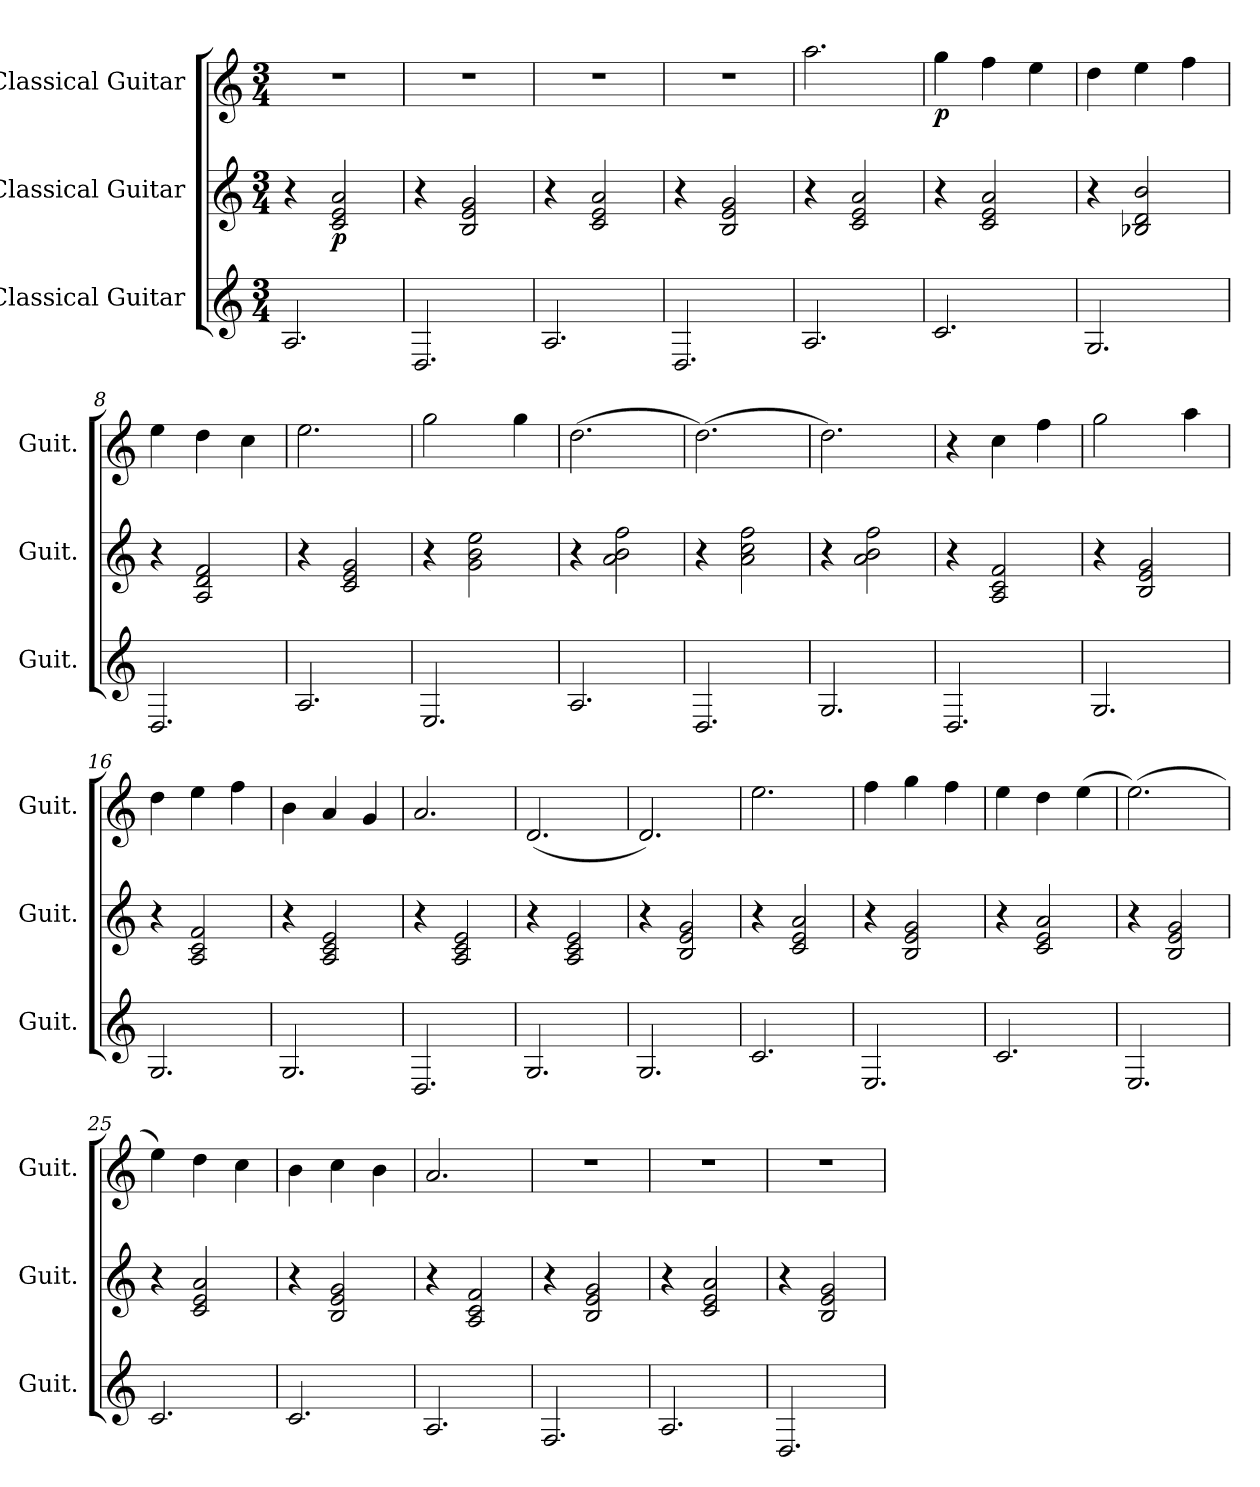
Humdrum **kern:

**kern	**kern	**dynam	**kern	**dynam
*part3	*part2	*part2	*part1	*part1
*staff3	*staff2	*staff2	*staff1	*staff1
*I"Classical Guitar	*I"Classical Guitar	*	*I"Classical Guitar	*
*I'Guit.	*I'Guit.	*	*I'Guit.	*
*clefG2	*clefG2	*	*clefG2	*
*k[]	*k[]	*	*k[]	*
*M3/4	*M3/4	*	*M3/4	*
*MM66	*MM66	*	*MM66	*
=1	=1	=1	=1	=1
2.A/	4r	.	2.r	.
!	!	!LO:DY:b	!	!
.	2c/ 2e/ 2a/	p	.	.
=2	=2	=2	=2	=2
2.D/	4r	.	2.r	.
.	2B/ 2e/ 2g/	.	.	.
=3	=3	=3	=3	=3
2.A/	4r	.	2.r	.
.	2c/ 2e/ 2a/	.	.	.
=4	=4	=4	=4	=4
2.D/	4r	.	2.r	.
.	2B/ 2e/ 2g/	.	.	.
=5	=5	=5	=5	=5
2.A/	4r	.	2.aa\	.
.	2c/ 2e/ 2a/	.	.	.
=6	=6	=6	=6	=6
!	!	!	!	!LO:DY:b
2.c/	4r	.	4gg\	p
.	2c/ 2e/ 2a/	.	4ff\	.
.	.	.	4ee\	.
=7	=7	=7	=7	=7
2.G/	4r	.	4dd\	.
.	2B-X/ 2d/ 2b/	.	4ee\	.
.	.	.	4ff\	.
!!LO:LB:g=z
=8	=8	=8	=8	=8
2.D/	4r	.	4ee\	.
.	2A/ 2d/ 2f/	.	4dd\	.
.	.	.	4cc\	.
=9	=9	=9	=9	=9
2.A/	4r	.	2.ee\	.
.	2c/ 2e/ 2g/	.	.	.
=10	=10	=10	=10	=10
2.E/	4r	.	2gg\	.
.	2g\ 2b\ 2ee\	.	.	.
.	.	.	4gg\	.
=11	=11	=11	=11	=11
2.A/	4r	.	(2.dd\	.
.	2a\ 2b\ 2ff\	.	.	.
=12	=12	=12	=12	=12
2.D/	4r	.	(2.dd\)	.
.	2a\ 2cc\ 2ff\	.	.	.
=13	=13	=13	=13	=13
2.G/	4r	.	2.dd\)	.
.	2a\ 2b\ 2ff\	.	.	.
=14	=14	=14	=14	=14
2.D/	4r	.	4r	.
.	2A/ 2c/ 2f/	.	4cc\	.
.	.	.	4ff\	.
!!LO:LB:g=z
=15	=15	=15	=15	=15
2.G/	4r	.	2gg\	.
.	2B/ 2e/ 2g/	.	.	.
.	.	.	4aa\	.
=16	=16	=16	=16	=16
2.G/	4r	.	4dd\	.
.	2A/ 2c/ 2f/	.	4ee\	.
.	.	.	4ff\	.
=17	=17	=17	=17	=17
2.G/	4r	.	4b\	.
.	2A/ 2c/ 2e/	.	4a/	.
.	.	.	4g/	.
=18	=18	=18	=18	=18
2.D/	4r	.	2.a/	.
.	2A/ 2c/ 2e/	.	.	.
=19	=19	=19	=19	=19
2.G/	4r	.	(2.d/	.
.	2A/ 2c/ 2e/	.	.	.
=20	=20	=20	=20	=20
2.G/	4r	.	2.d/)	.
.	2B/ 2e/ 2g/	.	.	.
=21	=21	=21	=21	=21
2.c/	4r	.	2.ee\	.
.	2c/ 2e/ 2a/	.	.	.
!!LO:PB:g=z
=22	=22	=22	=22	=22
2.E/	4r	.	4ff\	.
.	2B/ 2e/ 2g/	.	4gg\	.
.	.	.	4ff\	.
=23	=23	=23	=23	=23
2.c/	4r	.	4ee\	.
.	2c/ 2e/ 2a/	.	4dd\	.
.	.	.	(4ee\	.
=24	=24	=24	=24	=24
2.E/	4r	.	(2.ee\)	.
.	2B/ 2e/ 2g/	.	.	.
=25	=25	=25	=25	=25
2.c/	4r	.	4ee\)	.
.	2c/ 2e/ 2a/	.	4dd\	.
.	.	.	4cc\	.
=26	=26	=26	=26	=26
2.c/	4r	.	4b\	.
.	2B/ 2e/ 2g/	.	4cc\	.
.	.	.	4b\	.
=27	=27	=27	=27	=27
2.A/	4r	.	2.a/	.
.	2A/ 2c/ 2f/	.	.	.
=28	=28	=28	=28	=28
2.F/	4r	.	2.r	.
.	2B/ 2e/ 2g/	.	.	.
!!LO:LB:g=z
=29	=29	=29	=29	=29
2.A/	4r	.	2.r	.
.	2c/ 2e/ 2a/	.	.	.
=30	=30	=30	=30	=30
2.D/	4r	.	2.r	.
.	2B/ 2e/ 2g/	.	.	.
=	=	=	=	=
*-	*-	*-	*-	*-
